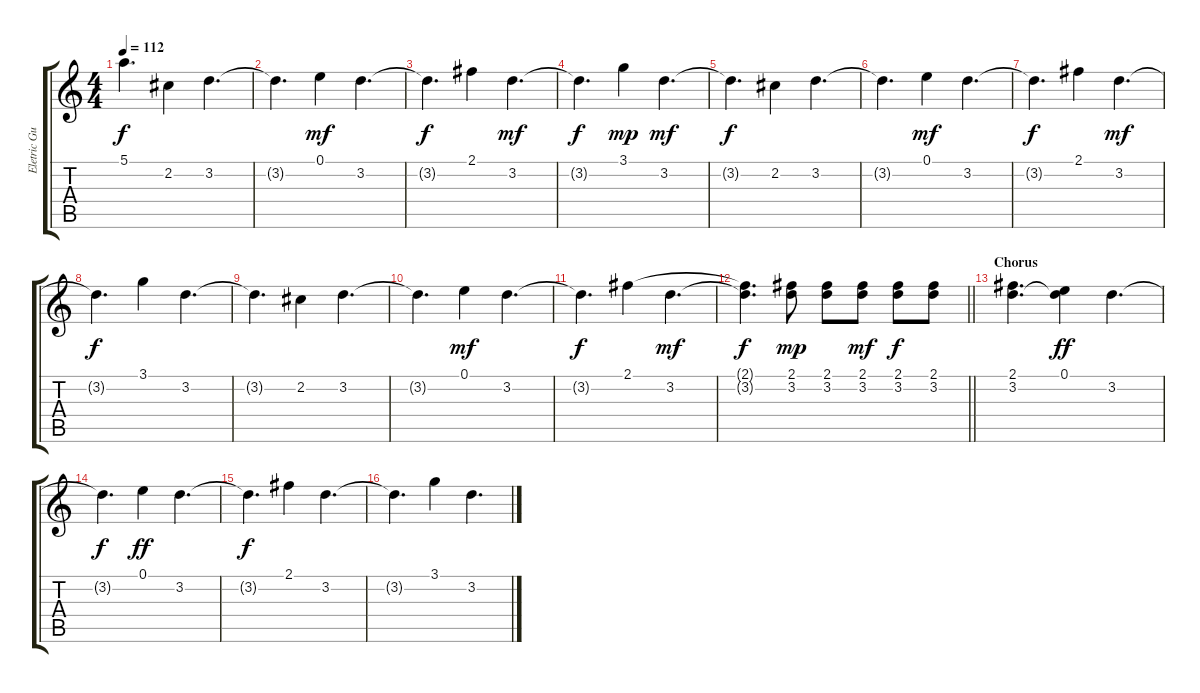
\track ("Eletric Guitar" "Eletric Gu") {instrument overdrivenguitar}
\staff {score tabs}
\tuning (E4 B3 G3 D3 A2 E2) {hide}
\ts (4 4)
\tempo 112
\clef g2
\ks c
5.1{t}.4{d dy f} 2.2.4 3.2.4{d} |
3.2{t}.4{d} 0.1.4{dy mf} 3.2.4{d} |
3.2{t}.4{d dy f} 2.1.4 3.2.4{d dy mf} |
3.2{t}.4{d dy f} 3.1.4{dy mp} 3.2.4{d dy mf} |
3.2{t}.4{d dy f} 2.2.4 3.2.4{d} |
3.2{t}.4{d} 0.1.4{dy mf} 3.2.4{d} |
3.2{t}.4{d dy f} 2.1.4 3.2.4{d dy mf} |
3.2{t}.4{d dy f} 3.1.4 3.2.4{d} |
3.2{t}.4{d} 2.2.4 3.2.4{d} |
3.2{t}.4{d} 0.1.4{dy mf} 3.2.4{d} |
3.2{t}.4{d dy f} 2.1.4 3.2.4{d dy mf} |
\barLineRight lightlight
(2.1{t} 3.2{t}).4{d dy f} (2.1 3.2).8{dy mp} (2.1 3.2).8 (2.1 3.2).8{dy mf} (2.1 3.2).8{dy f} (2.1 3.2).8 |
\section ("" "Chorus")
(2.1 3.2).4{d} (0.1 3.2{t}).4{dy ff} 3.2.4{d} |
3.2{t}.4{d dy f} 0.1.4{dy ff} 3.2.4{d} |
3.2{t}.4{d dy f} 2.1.4 3.2.4{d} |
3.2{t}.4{d} 3.1.4 3.2.4{d}
